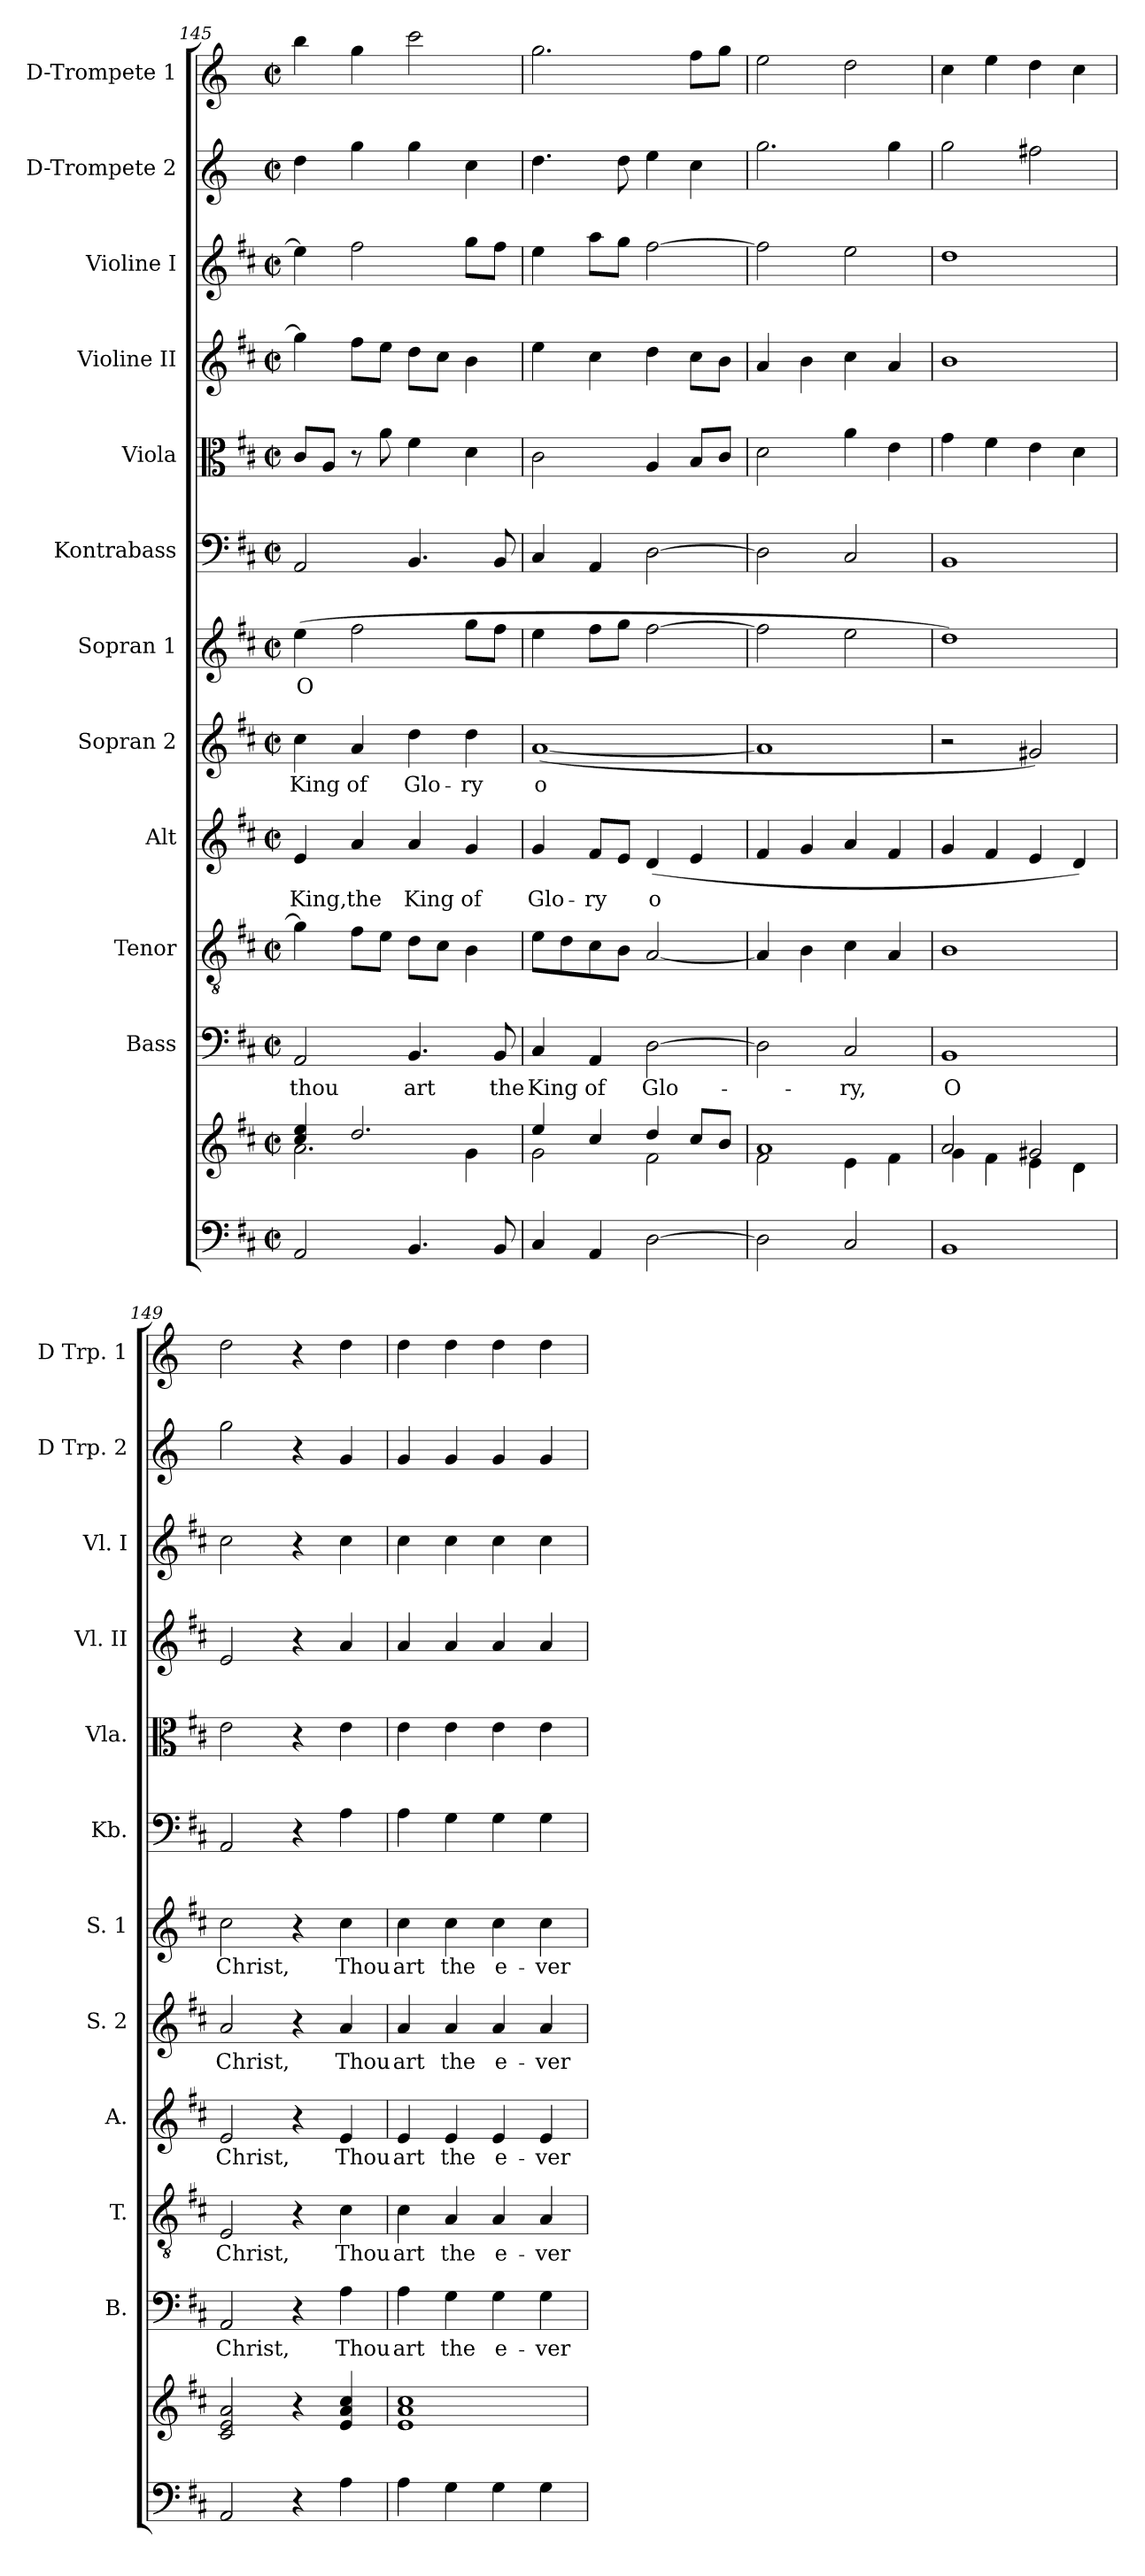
**kern	**kern	**kern	**text	**kern	**text	**kern	**text	**kern	**text	**kern	**text	**kern	**kern	**kern	**kern	**kern	**kern
*part12	*part12	*part11	*part11	*part10	*part10	*part9	*part9	*part8	*part8	*part7	*part7	*part6	*part5	*part4	*part3	*part2	*part1
*staff13	*staff12	*staff11	*staff11	*staff10	*staff10	*staff9	*staff9	*staff8	*staff8	*staff7	*staff7	*staff6	*staff5	*staff4	*staff3	*staff2	*staff1
*	*	*I"Bass	*	*I"Tenor	*	*I"Alt	*	*I"Sopran 2	*	*I"Sopran 1	*	*I"Kontrabass	*I"Viola	*I"Violine II	*I"Violine I	*I"D-Trompete 2	*I"D-Trompete 1
*	*	*I'B.	*	*I'T.	*	*I'A.	*	*I'S. 2	*	*I'S. 1	*	*I'Kb.	*I'Vla.	*I'Vl. II	*I'Vl. I	*I'D Trp. 2	*I'D Trp. 1
*clefF4	*clefG2	*clefF4	*	*clefGv2	*	*clefG2	*	*clefG2	*	*clefG2	*	*clefF4	*clefC3	*clefG2	*clefG2	*clefG2	*clefG2
*	*	*	*	*	*	*	*	*	*	*	*	*ITrd7c12	*	*	*	*ITrd-1c-2	*ITrd-1c-2
*k[f#c#]	*k[f#c#]	*k[f#c#]	*	*k[f#c#]	*	*k[f#c#]	*	*k[f#c#]	*	*k[f#c#]	*	*k[f#c#]	*k[f#c#]	*k[f#c#]	*k[f#c#]	*k[f#c#]	*k[f#c#]
*D:	*D:	*D:	*	*D:	*	*D:	*	*D:	*	*D:	*	*D:	*D:	*D:	*D:	*D:	*D:
*M2/2	*M2/2	*M2/2	*	*M2/2	*	*M2/2	*	*M2/2	*	*M2/2	*	*M2/2	*M2/2	*M2/2	*M2/2	*M2/2	*M2/2
*met(c|)	*met(c|)	*met(c|)	*	*met(c|)	*	*met(c|)	*	*met(c|)	*	*met(c|)	*	*met(c|)	*met(c|)	*met(c|)	*met(c|)	*met(c|)	*met(c|)
=145	=145	=145	=145	=145	=145	=145	=145	=145	=145	=145	=145	=145	=145	=145	=145	=145	=145
*	*^	*	*	*	*	*	*	*	*	*	*	*	*	*	*	*	*
!	!	!	!	!LO:LY:b	!	!	!	!LO:LY:b	!	!LO:LY:b	!	!LO:LY:b	!	!	!	!	!	!
2AA/	4cc#/ 4ee/	2.a\	2AA/	thou	4g\]	.	4e/	King,	4cc#\	King	(>4ee\	O	2AAA/	8c#/L	4gg\]	4ee\]	4ee\	4ccc#\
.	.	.	.	.	.	.	.	.	.	.	.	.	.	8A/J	.	.	.	.
!	!	!	!	!	!	!	!	!LO:LY:b	!	!LO:LY:b	!	!	!	!	!	!	!	!
.	2.dd/	.	.	.	8f#\L	.	4a/	the	4a/	of	2ff#\	.	.	8r	8ff#\L	2ff#\	4aa\	4aa\
.	.	.	.	.	8e\J	.	.	.	.	.	.	.	.	8a\	8ee\J	.	.	.
!	!	!	!	!LO:LY:b	!	!	!	!LO:LY:b	!	!LO:LY:b	!	!	!	!	!	!	!	!
4.BB/	.	.	4.BB/	art	8d\L	.	4a/	King	4dd\	Glo-	.	.	4.BBB/	4f#\	8dd\L	.	4aa\	2ddd\
.	.	.	.	.	8c#\J	.	.	.	.	.	.	.	.	.	8cc#\J	.	.	.
!	!	!	!	!	!	!	!	!LO:LY:b	!	!LO:LY:b	!	!	!	!	!	!	!	!
.	.	4g\	.	.	4B\	.	4g/	of	4dd\	-ry	8gg\L	.	.	4d\	4b\	8gg\L	4dd\	.
!	!	!	!	!LO:LY:b	!	!	!	!	!	!	!	!	!	!	!	!	!	!
8BB/	.	.	8BB/	the	.	.	.	.	.	.	8ff#\J	.	8BBB/	.	.	8ff#\J	.	.
!!LO:PB:g=z
=146	=146	=146	=146	=146	=146	=146	=146	=146	=146	=146	=146	=146	=146	=146	=146	=146	=146	=146
!	!	!	!	!LO:LY:b	!	!	!	!LO:LY:b	!	!LO:LY:b	!	!	!	!	!	!	!	!
4C#/	4ee/	2g\	4C#/	King	8e\L	.	4g/	Glo-	(>[1a	o	4ee\	.	4CC#/	2c#\	4ee\	4ee\	4.ee\	2.aa\
.	.	.	.	.	8d\	.	.	.	.	.	.	.	.	.	.	.	.	.
!	!	!	!	!LO:LY:b	!	!	!	!LO:LY:b	!	!	!	!	!	!	!	!	!	!
4AA/	4cc#/	.	4AA/	of	8c#\	.	8f#/L	-ry	.	.	8ff#\L	.	4AAA/	.	4cc#\	8aa\L	.	.
.	.	.	.	.	8B\J	.	8e/J	.	.	.	8gg\J	.	.	.	.	8gg\J	8ee\	.
!	!	!	!	!LO:LY:b	!	!	!	!LO:LY:b	!	!	!	!	!	!	!	!	!	!
[2D\	4dd/	2f#\	[2D\	Glo-	[2A/	.	(<4d/	o	.	.	[2ff#\	.	[2DD\	4A/	4dd\	[2ff#\	4ff#\	.
.	8cc#/L	.	.	.	.	.	4e/	.	.	.	.	.	.	8B/L	8cc#\L	.	4dd\	8gg\L
.	8b/J	.	.	.	.	.	.	.	.	.	.	.	.	8c#/J	8b\J	.	.	8aa\J
=147	=147	=147	=147	=147	=147	=147	=147	=147	=147	=147	=147	=147	=147	=147	=147	=147	=147	=147
2D\]	1a	2f#\	2D\]	.	4A/]	.	4f#/	.	1a]	.	2ff#\]	.	2DD\]	2d\	4a/	2ff#\]	2.aa\	2ff#\
.	.	.	.	.	4B\	.	4g/	.	.	.	.	.	.	.	4b\	.	.	.
!	!	!	!	!LO:LY:b	!	!	!	!	!	!	!	!	!	!	!	!	!	!
2C#/	.	4e\	2C#/	-ry,	4c#\	.	4a/	.	.	.	2ee\	.	2CC#/	4a\	4cc#\	2ee\	.	2ee\
.	.	4f#\	.	.	4A/	.	4f#/	.	.	.	.	.	.	4e\	4a/	.	4aa\	.
=148	=148	=148	=148	=148	=148	=148	=148	=148	=148	=148	=148	=148	=148	=148	=148	=148	=148	=148
!	!	!	!	!LO:LY:b	!	!	!	!	!	!	!	!	!	!	!	!	!	!
1BB	2a/	4g\	1BB	O	1B	.	4g/	.	2r	.	1dd)	.	1BBB	4g\	1b	1dd	2aa\	4dd\
.	.	4f#\	.	.	.	.	4f#/	.	.	.	.	.	.	4f#\	.	.	.	4ff#\
.	2g#X/	4e\	.	.	.	.	4e/	.	2g#X/)	.	.	.	.	4e\	.	.	2gg#X\	4ee\
.	.	4d\	.	.	.	.	4d/)	.	.	.	.	.	.	4d\	.	.	.	4dd\
=149	=149	=149	=149	=149	=149	=149	=149	=149	=149	=149	=149	=149	=149	=149	=149	=149	=149	=149
!	!	!	!	!LO:LY:b	!	!LO:LY:b	!	!LO:LY:b	!	!LO:LY:b	!	!LO:LY:b	!	!	!	!	!	!
*	*v	*v	*	*	*	*	*	*	*	*	*	*	*	*	*	*	*	*
2AA/	2c#/ 2e/ 2a/	2AA/	Christ,	2E/	Christ,	2e/	Christ,	2a/	Christ,	2cc#\	Christ,	2AAA/	2e\	2e/	2cc#\	2aa\	2ee\
4r	4r	4r	.	4r	.	4r	.	4r	.	4r	.	4r	4r	4r	4r	4r	4r
!	!	!	!LO:LY:b	!	!LO:LY:b	!	!LO:LY:b	!	!LO:LY:b	!	!LO:LY:b	!	!	!	!	!	!
4A\	4e/ 4a/ 4cc#/	4A\	Thou	4c#\	Thou	4e/	Thou	4a/	Thou	4cc#\	Thou	4AA\	4e\	4a/	4cc#\	4a/	4ee\
=150	=150	=150	=150	=150	=150	=150	=150	=150	=150	=150	=150	=150	=150	=150	=150	=150	=150
!	!	!	!LO:LY:b	!	!LO:LY:b	!	!LO:LY:b	!	!LO:LY:b	!	!LO:LY:b	!	!	!	!	!	!
4A\	1e 1a 1cc#	4A\	art	4c#\	art	4e/	art	4a/	art	4cc#\	art	4AA\	4e\	4a/	4cc#\	4a/	4ee\
!	!	!	!LO:LY:b	!	!LO:LY:b	!	!LO:LY:b	!	!LO:LY:b	!	!LO:LY:b	!	!	!	!	!	!
4G\	.	4G\	the	4A/	the	4e/	the	4a/	the	4cc#\	the	4GG\	4e\	4a/	4cc#\	4a/	4ee\
!	!	!	!LO:LY:b	!	!LO:LY:b	!	!LO:LY:b	!	!LO:LY:b	!	!LO:LY:b	!	!	!	!	!	!
4G\	.	4G\	e-	4A/	e-	4e/	e-	4a/	e-	4cc#\	e-	4GG\	4e\	4a/	4cc#\	4a/	4ee\
!	!	!	!LO:LY:b	!	!LO:LY:b	!	!LO:LY:b	!	!LO:LY:b	!	!LO:LY:b	!	!	!	!	!	!
4G\	.	4G\	-ver-	4A/	-ver-	4e/	-ver-	4a/	-ver-	4cc#\	-ver-	4GG\	4e\	4a/	4cc#\	4a/	4ee\
=	=	=	=	=	=	=	=	=	=	=	=	=	=	=	=	=	=
*-	*-	*-	*-	*-	*-	*-	*-	*-	*-	*-	*-	*-	*-	*-	*-	*-	*-
